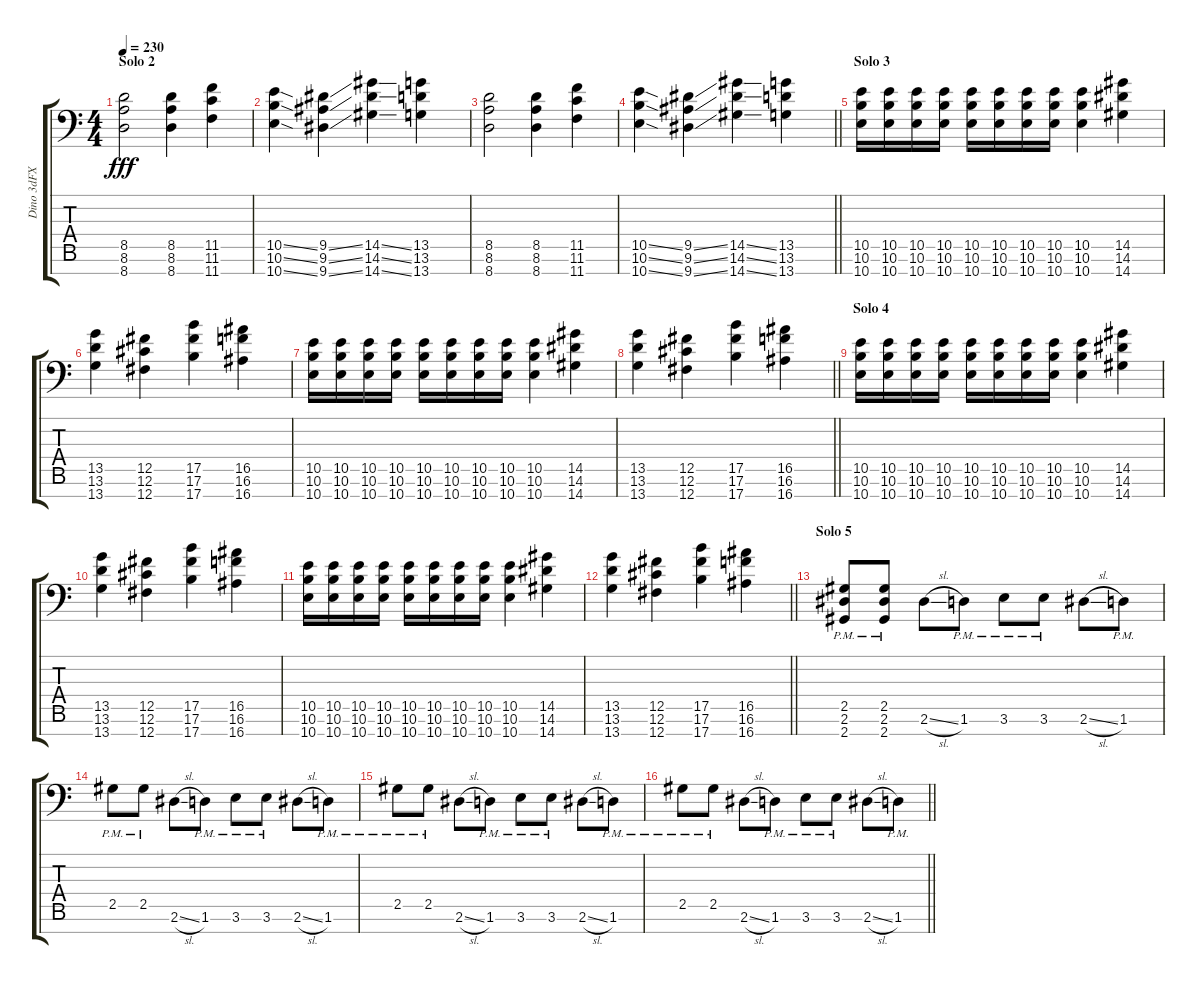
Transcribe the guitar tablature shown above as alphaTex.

\track ("Dino 3dFX" "Dino 3dFX") {instrument distortionguitar}
\staff {score tabs}
\tuning (Db4 Ab3 E3 B2 Gb2 Db2 Gb1) {hide}
\ts (4 4)
\section ("" "Solo 2")
\tempo 230
\clef f4
\ks c
(8.5 8.6 8.7).2{dy fff} (8.5 8.6 8.7).4 (11.5 11.6 11.7).4 |
(10.5{ss} 10.6{ss} 10.7{ss}).4 (9.5{ss} 9.6{ss} 9.7{ss}).4 (14.5{ss} 14.6{ss} 14.7{ss}).4 (13.5 13.6 13.7).4 |
(8.5 8.6 8.7).2 (8.5 8.6 8.7).4 (11.5 11.6 11.7).4 |
\barLineRight lightlight
(10.5{ss} 10.6{ss} 10.7{ss}).4 (9.5{ss} 9.6{ss} 9.7{ss}).4 (14.5{ss} 14.6{ss} 14.7{ss}).4 (13.5 13.6 13.7).4 |
\section ("" "Solo 3")
(10.5 10.6 10.7).16 (10.5 10.6 10.7).16 (10.5 10.6 10.7).16 (10.5 10.6 10.7).16 (10.5 10.6 10.7).16 (10.5 10.6 10.7).16 (10.5 10.6 10.7).16 (10.5 10.6 10.7).16 (10.5 10.6 10.7).4 (14.5 14.6 14.7).4 |
(13.5 13.6 13.7).4 (12.5 12.6 12.7).4 (17.5 17.6 17.7).4 (16.5 16.6 16.7).4 |
(10.5 10.6 10.7).16 (10.5 10.6 10.7).16 (10.5 10.6 10.7).16 (10.5 10.6 10.7).16 (10.5 10.6 10.7).16 (10.5 10.6 10.7).16 (10.5 10.6 10.7).16 (10.5 10.6 10.7).16 (10.5 10.6 10.7).4 (14.5 14.6 14.7).4 |
\barLineRight lightlight
(13.5 13.6 13.7).4 (12.5 12.6 12.7).4 (17.5 17.6 17.7).4 (16.5 16.6 16.7).4 |
\section ("" "Solo 4")
(10.5 10.6 10.7).16 (10.5 10.6 10.7).16 (10.5 10.6 10.7).16 (10.5 10.6 10.7).16 (10.5 10.6 10.7).16 (10.5 10.6 10.7).16 (10.5 10.6 10.7).16 (10.5 10.6 10.7).16 (10.5 10.6 10.7).4 (14.5 14.6 14.7).4 |
(13.5 13.6 13.7).4 (12.5 12.6 12.7).4 (17.5 17.6 17.7).4 (16.5 16.6 16.7).4 |
(10.5 10.6 10.7).16 (10.5 10.6 10.7).16 (10.5 10.6 10.7).16 (10.5 10.6 10.7).16 (10.5 10.6 10.7).16 (10.5 10.6 10.7).16 (10.5 10.6 10.7).16 (10.5 10.6 10.7).16 (10.5 10.6 10.7).4 (14.5 14.6 14.7).4 |
\barLineRight lightlight
(13.5 13.6 13.7).4 (12.5 12.6 12.7).4 (17.5 17.6 17.7).4 (16.5 16.6 16.7).4 |
\section ("" "Solo 5")
(2.5{pm} 2.6{pm} 2.7{pm}).8 (2.5{pm} 2.6{pm} 2.7{pm}).8 2.6{sl}.8 1.6{pm}.8 3.6{pm}.8 3.6{pm}.8 2.6{sl}.8 1.6{pm}.8 |
2.5{pm}.8 2.5{pm}.8 2.6{sl}.8 1.6{pm}.8 3.6{pm}.8 3.6{pm}.8 2.6{sl}.8 1.6{pm}.8 |
2.5{pm}.8 2.5{pm}.8 2.6{sl}.8 1.6{pm}.8 3.6{pm}.8 3.6{pm}.8 2.6{sl}.8 1.6{pm}.8 |
\barLineRight lightlight
2.5{pm}.8 2.5{pm}.8 2.6{sl}.8 1.6{pm}.8 3.6{pm}.8 3.6{pm}.8 2.6{sl}.8 1.6{pm}.8
